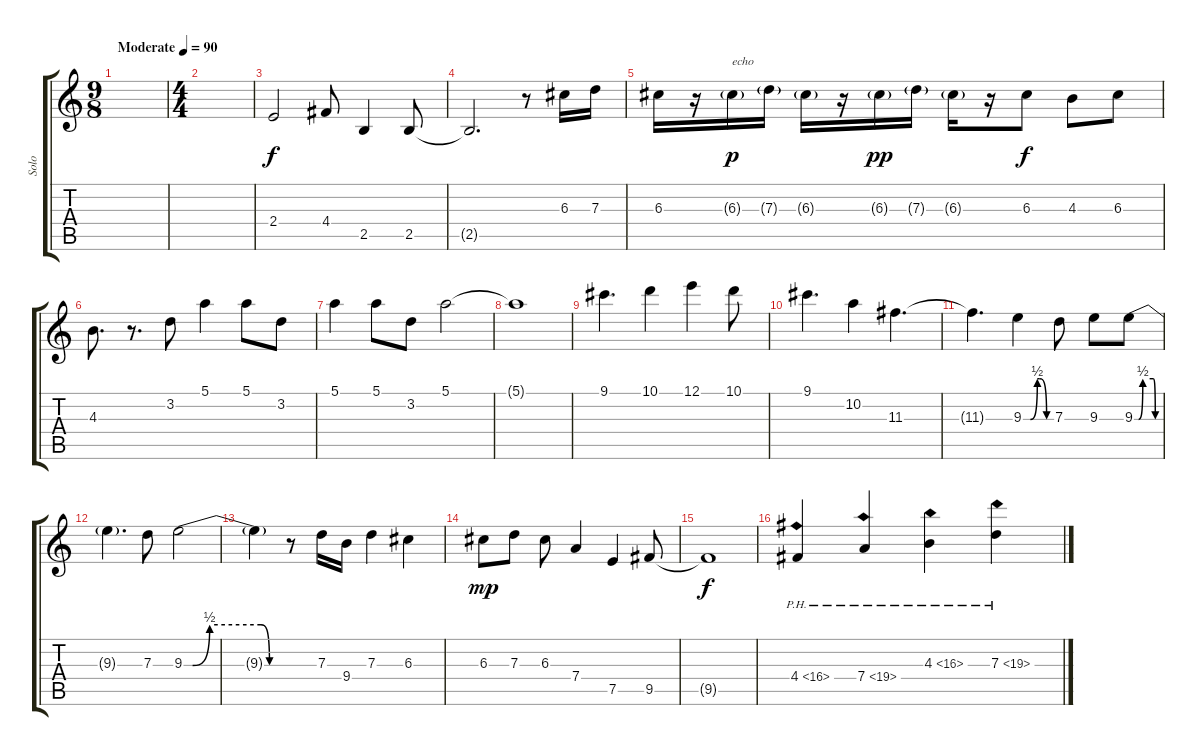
\track ("Solo" "Solo") {instrument acousticguitarsteel}
\staff {score tabs}
\tuning (E4 B3 G3 D3 A2 E2) {hide}
\ts (9 8)
\tempo (90 "Moderate")
\clef g2
\ks c
|
\ts (4 4)
|
2.4.2 4.4.8 2.5.4 2.5.8 |
2.5{t}.2{d} r.8 6.3.16 7.3.16 |
6.3.16 r.16 6.3{g}.16{txt "echo" dy p} 7.3{g}.16 6.3{g}.16 r.16 6.3{g}.16{dy pp} 7.3{g}.16 6.3{g}.16 r.16 6.3.8{dy f} 4.3.8 6.3.8 |
4.3.8{d} r.8{d} 3.2.8 5.1.4 5.1.8 3.2.8 |
5.1.4 5.1.8 3.2.8 5.1.2 |
5.1{t}.1 |
9.1.4{d} 10.1.4 12.1.4 10.1.8 |
9.1.4{d} 10.2.4 11.3.4{d} |
11.3{t}.4{d} 9.3{be (custom 0 0 15 0 30 2 35 2 50 0 60 0)}.4 7.3.8 9.3.8 9.3{be (custom 0 0 10 0 20 2 45 2 50 0 60 0)}.8 |
9.3{t}.4{d} 7.3.8 9.3{be (custom 0 0 5 0 15 2 45 2 50 0 60 0)}.2 |
9.3{t}.4 r.8 7.3.16 9.4.16 7.3.4 6.3.4 |
6.3.8{dy mp} 7.3.8 6.3.8 7.4.4 7.5.4 9.5.8 |
9.5{t}.1{dy f} |
4.4{ph 12}.4 7.4{ph 12}.4 4.3{ph 12}.4 7.3{ph 12}.4
